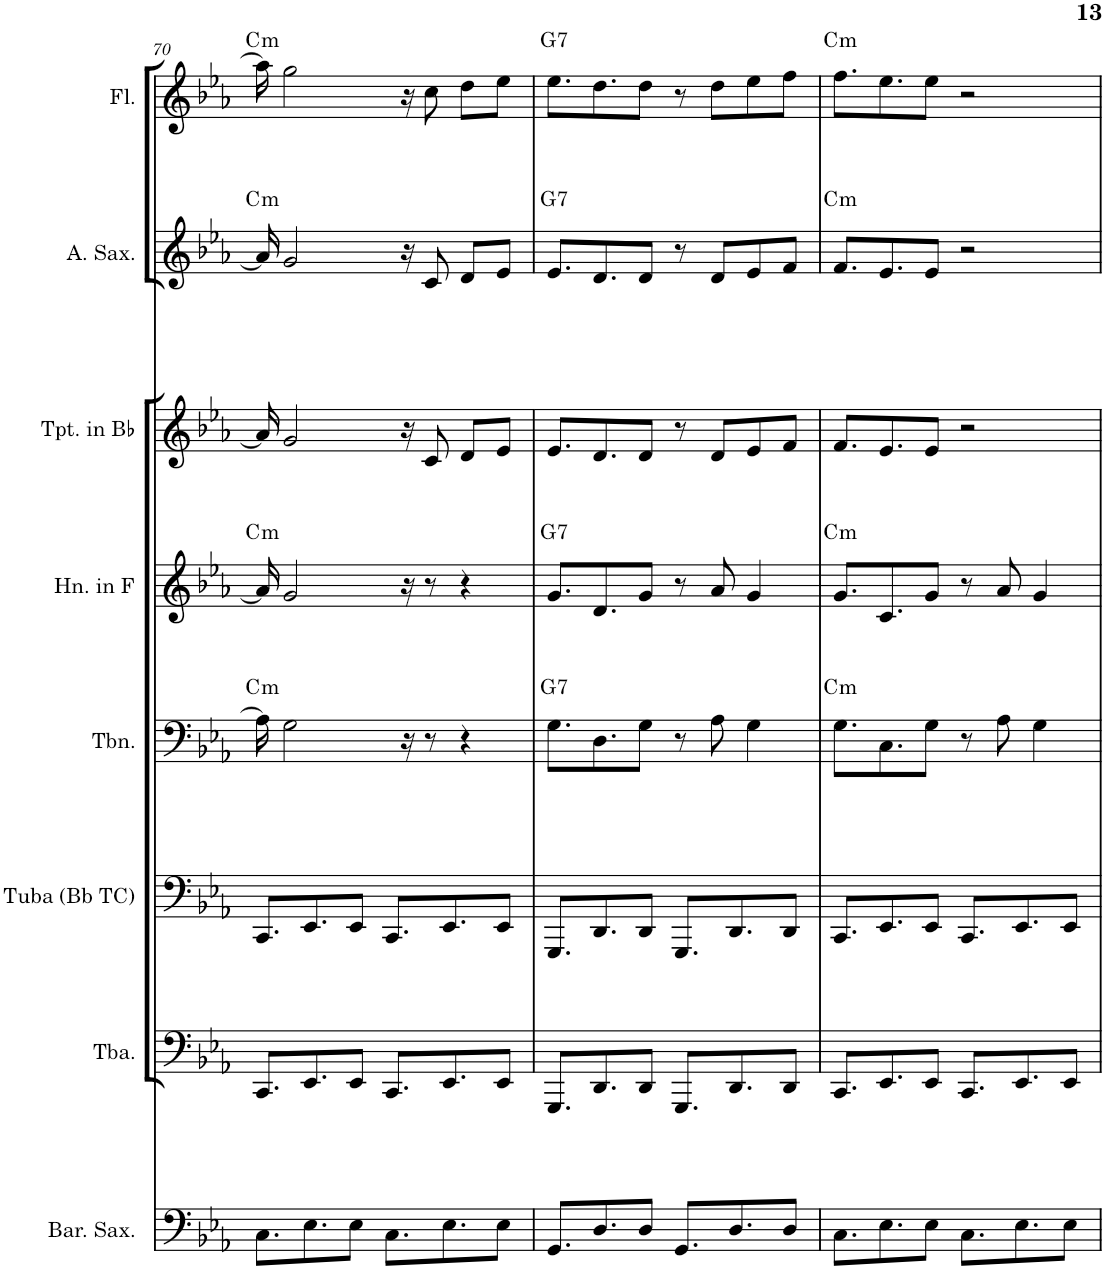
**kern	**kern	**kern	**kern	**harte	**kern	**harte	**kern	**kern	**harte	**kern	**harte
*part8	*part7	*part6	*part5	*part5	*part4	*part4	*part3	*part2	*part2	*part1	*part1
*staff8	*staff7	*staff6	*staff5	*	*staff4	*	*staff3	*staff2	*	*staff1	*
*I"Baritone Saxophone	*I"Tuba	*I"Tuba (Bb treble)	*I"Trombone	*	*I"Horn in F	*	*I"Trumpet in Bb	*I"Alto Saxophone	*	*I"Flute	*
*I'Bar. Sax.	*I'Tba.	*	*I'Tbn.	*	*I'Hn. in F	*	*I'Tpt. in Bb	*I'A. Sax.	*	*I'Fl.	*
!!LO:PB:g=z
*clefF4	*clefF4	*clefF4	*clefF4	*	*clefG2	*	*clefG2	*clefG2	*	*clefG2	*
*Trd12c21	*	*	*	*	*Trd4c7	*	*Trd1c2	*Trd5c9	*	*	*
*k[b-e-a-]	*k[b-e-a-]	*k[b-e-a-]	*k[b-e-a-]	*	*k[b-e-a-]	*	*k[b-e-a-]	*k[b-e-a-]	*	*k[b-e-a-]	*
*M4/4	*M4/4	*M4/4	*M4/4	*	*M4/4	*	*M4/4	*M4/4	*	*M4/4	*
=70	=70	=70	=70	=70	=70	=70	=70	=70	=70	=70	=70
!	!	!	!	!LO:H:kt=m	!	!LO:H:kt=m	!	!	!LO:H:kt=m	!	!LO:H:kt=m
8.C\L	8.CC/L	8.CC/L	16A-\]	C:min	16a-/]	C:min	16a-/]	16a-/]	C:min	16aa-\]	C:min
.	.	.	2G\	.	2g/	.	2g/	2g/	.	2gg\	.
8.E-\	8.EE-/	8.EE-/	.	.	.	.	.	.	.	.	.
8E-\J	8EE-/J	8EE-/J	.	.	.	.	.	.	.	.	.
8.C\L	8.CC/L	8.CC/L	.	.	.	.	.	.	.	.	.
.	.	.	16r	.	16r	.	16r	16r	.	16r	.
.	.	.	8r	.	8r	.	8c/	8c/	.	8cc\	.
8.E-\	8.EE-/	8.EE-/	.	.	.	.	.	.	.	.	.
.	.	.	4r	.	4r	.	8d/L	8d/L	.	8dd\L	.
8E-\J	8EE-/J	8EE-/J	.	.	.	.	8e-/J	8e-/J	.	8ee-\J	.
=71	=71	=71	=71	=71	=71	=71	=71	=71	=71	=71	=71
!	!	!	!	!LO:H:kt=7	!	!LO:H:kt=7	!	!	!LO:H:kt=7	!	!LO:H:kt=7
8.GG/L	8.GGG/L	8.GGG/L	8.G\L	G:7	8.g/L	G:7	8.e-/L	8.e-/L	G:7	8.ee-\L	G:7
8.D/	8.DD/	8.DD/	8.D\	.	8.d/	.	8.d/	8.d/	.	8.dd\	.
8D/J	8DD/J	8DD/J	8G\J	.	8g/J	.	8d/J	8d/J	.	8dd\J	.
8.GG/L	8.GGG/L	8.GGG/L	8r	.	8r	.	8r	8r	.	8r	.
.	.	.	8A-\	.	8a-/	.	8d/L	8d/L	.	8dd\L	.
8.D/	8.DD/	8.DD/	.	.	.	.	.	.	.	.	.
.	.	.	4G\	.	4g/	.	8e-/	8e-/	.	8ee-\	.
8D/J	8DD/J	8DD/J	.	.	.	.	8f/J	8f/J	.	8ff\J	.
=72	=72	=72	=72	=72	=72	=72	=72	=72	=72	=72	=72
!	!	!	!	!LO:H:kt=m	!	!LO:H:kt=m	!	!	!LO:H:kt=m	!	!LO:H:kt=m
8.C\L	8.CC/L	8.CC/L	8.G\L	C:min	8.g/L	C:min	8.f/L	8.f/L	C:min	8.ff\L	C:min
8.E-\	8.EE-/	8.EE-/	8.C\	.	8.c/	.	8.e-/	8.e-/	.	8.ee-\	.
8E-\J	8EE-/J	8EE-/J	8G\J	.	8g/J	.	8e-/J	8e-/J	.	8ee-\J	.
8.C\L	8.CC/L	8.CC/L	8r	.	8r	.	2r	2r	.	2r	.
.	.	.	8A-\	.	8a-/	.	.	.	.	.	.
8.E-\	8.EE-/	8.EE-/	.	.	.	.	.	.	.	.	.
.	.	.	4G\	.	4g/	.	.	.	.	.	.
8E-\J	8EE-/J	8EE-/J	.	.	.	.	.	.	.	.	.
=	=	=	=	=	=	=	=	=	=	=	=
*-	*-	*-	*-	*-	*-	*-	*-	*-	*-	*-	*-
